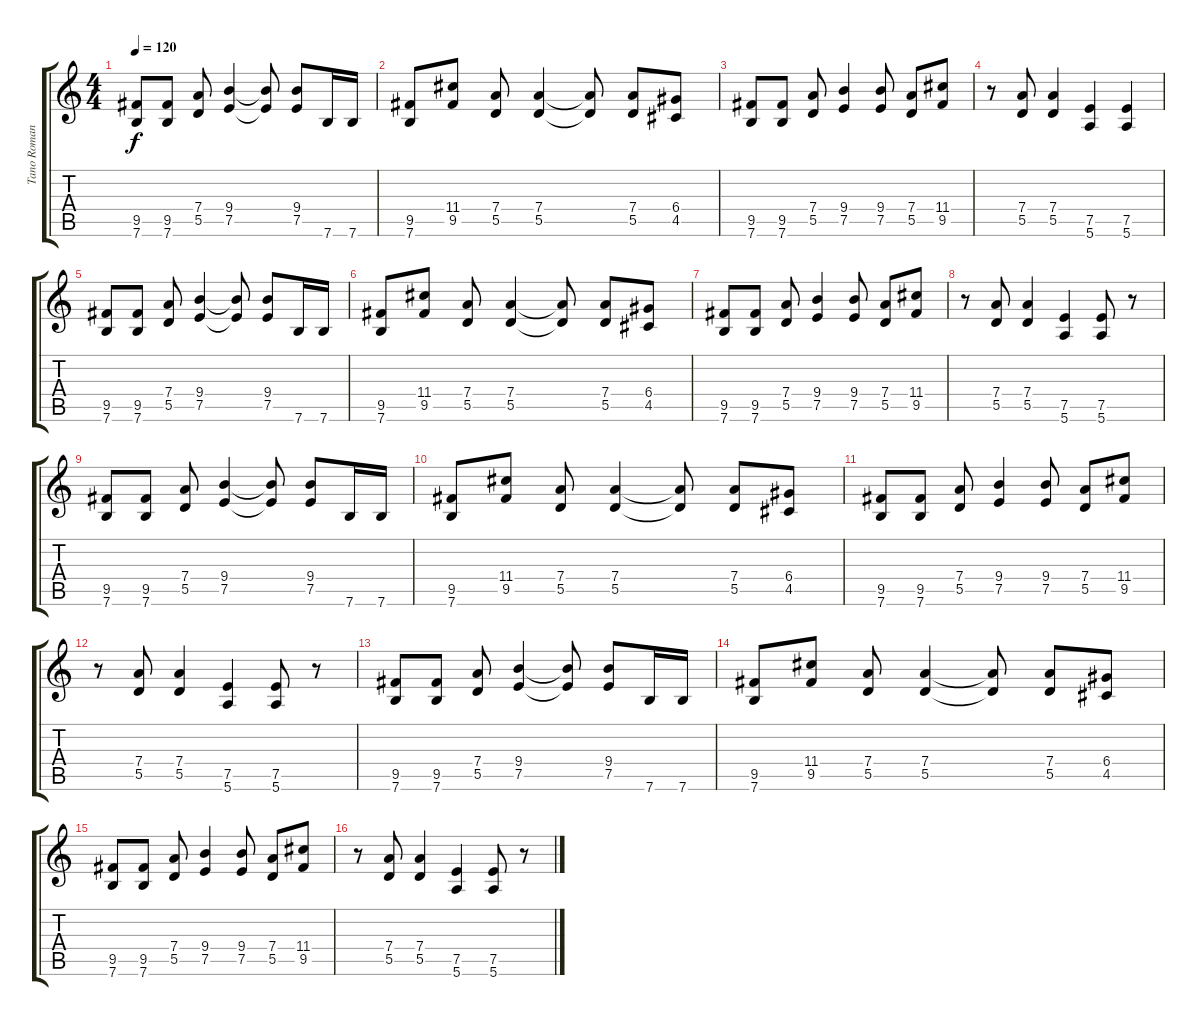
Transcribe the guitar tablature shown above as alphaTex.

\track ("Tano Romano" "Tano Roman") {instrument distortionguitar}
\staff {score tabs}
\tuning (E4 B3 G3 D3 A2 E2) {hide}
\ts (4 4)
\tempo 120
\clef g2
\ks c
(9.5 7.6).8{dy f instrument distortionguitar} (9.5 7.6).8 (7.4 5.5).8 (9.4 7.5).4 (9.4{t} 7.5{t}).8 (9.4 7.5).8 7.6.16 7.6.16 |
(9.5 7.6).8 (11.4 9.5).8 (7.4 5.5).8 (7.4 5.5).4 (7.4{t} 5.5{t}).8 (7.4 5.5).8 (6.4 4.5).8 |
(9.5 7.6).8 (9.5 7.6).8 (7.4 5.5).8 (9.4 7.5).4 (9.4 7.5).8 (7.4 5.5).8 (11.4 9.5).8 |
r.8 (7.4 5.5).8 (7.4 5.5).4 (7.5 5.6).4 (7.5 5.6).4 |
(9.5 7.6).8 (9.5 7.6).8 (7.4 5.5).8 (9.4 7.5).4 (9.4{t} 7.5{t}).8 (9.4 7.5).8 7.6.16 7.6.16 |
(9.5 7.6).8 (11.4 9.5).8 (7.4 5.5).8 (7.4 5.5).4 (7.4{t} 5.5{t}).8 (7.4 5.5).8 (6.4 4.5).8 |
(9.5 7.6).8 (9.5 7.6).8 (7.4 5.5).8 (9.4 7.5).4 (9.4 7.5).8 (7.4 5.5).8 (11.4 9.5).8 |
r.8 (7.4 5.5).8 (7.4 5.5).4 (7.5 5.6).4 (7.5 5.6).8 r.8 |
(9.5 7.6).8 (9.5 7.6).8 (7.4 5.5).8 (9.4 7.5).4 (9.4{t} 7.5{t}).8 (9.4 7.5).8 7.6.16 7.6.16 |
(9.5 7.6).8 (11.4 9.5).8 (7.4 5.5).8 (7.4 5.5).4 (7.4{t} 5.5{t}).8 (7.4 5.5).8 (6.4 4.5).8 |
(9.5 7.6).8 (9.5 7.6).8 (7.4 5.5).8 (9.4 7.5).4 (9.4 7.5).8 (7.4 5.5).8 (11.4 9.5).8 |
r.8 (7.4 5.5).8 (7.4 5.5).4 (7.5 5.6).4 (7.5 5.6).8 r.8 |
(9.5 7.6).8 (9.5 7.6).8 (7.4 5.5).8 (9.4 7.5).4 (9.4{t} 7.5{t}).8 (9.4 7.5).8 7.6.16 7.6.16 |
(9.5 7.6).8 (11.4 9.5).8 (7.4 5.5).8 (7.4 5.5).4 (7.4{t} 5.5{t}).8 (7.4 5.5).8 (6.4 4.5).8 |
(9.5 7.6).8 (9.5 7.6).8 (7.4 5.5).8 (9.4 7.5).4 (9.4 7.5).8 (7.4 5.5).8 (11.4 9.5).8 |
r.8 (7.4 5.5).8 (7.4 5.5).4 (7.5 5.6).4 (7.5 5.6).8 r.8
